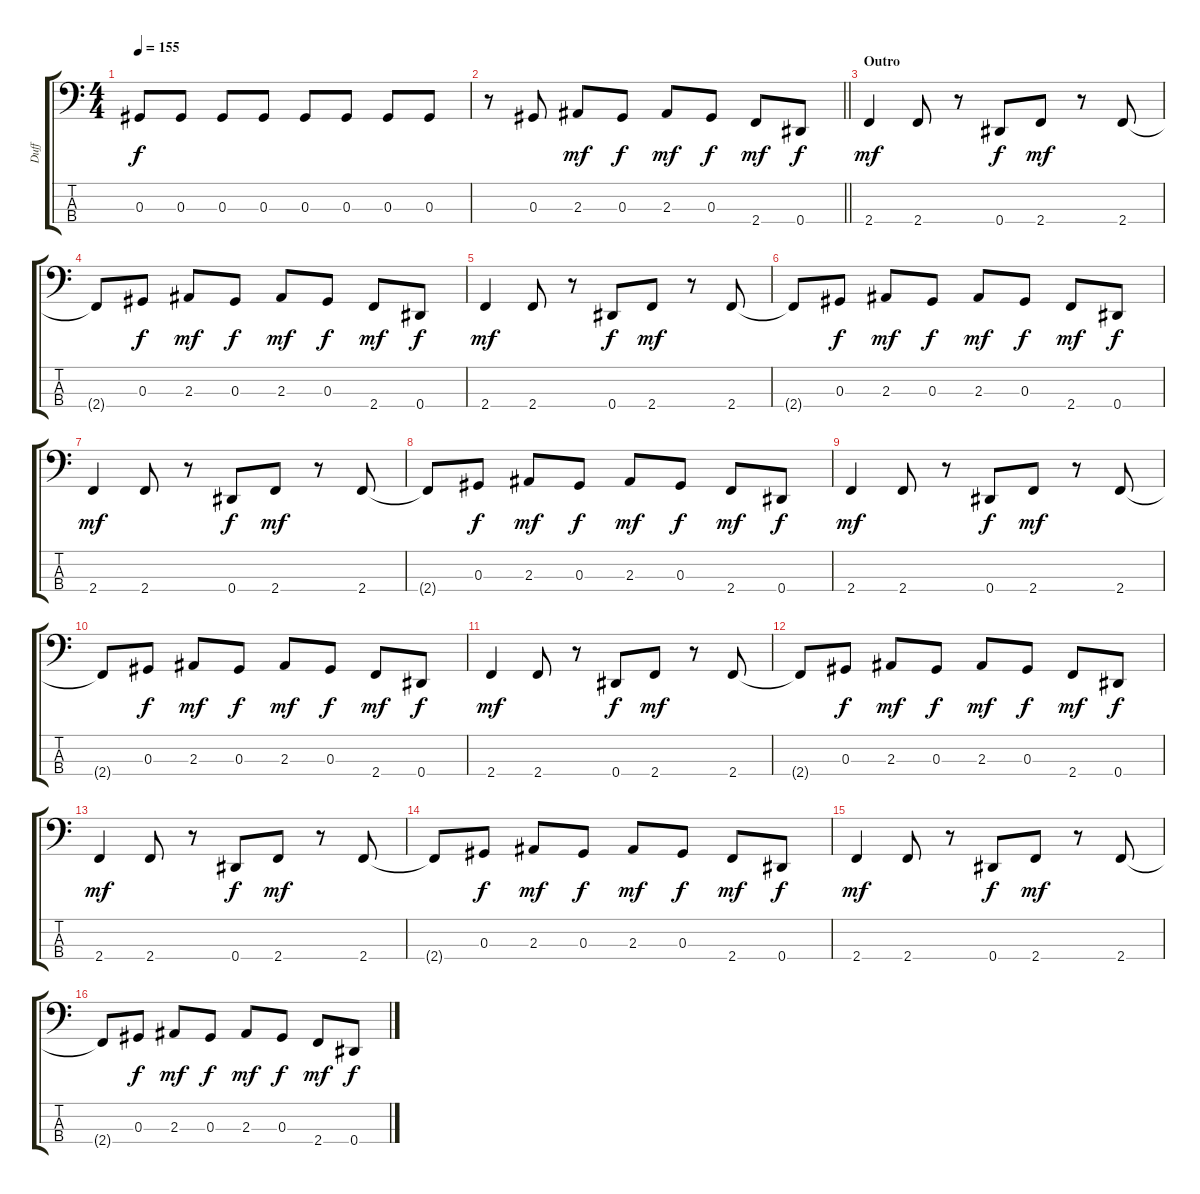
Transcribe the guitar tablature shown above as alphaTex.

\track ("Duff" "Duff") {instrument electricbasspick}
\staff {score tabs}
\tuning (Gb2 Db2 Ab1 Eb1) {hide}
\ts (4 4)
\tempo 155
\clef f4
\ks c
0.3.8{dy f} 0.3.8 0.3.8 0.3.8 0.3.8 0.3.8 0.3.8 0.3.8 |
\barLineRight lightlight
r.8 0.3.8 2.3.8{dy mf} 0.3.8{dy f} 2.3.8{dy mf} 0.3.8{dy f} 2.4.8{dy mf} 0.4.8{dy f} |
\section ("" "Outro")
2.4.4{dy mf} 2.4.8 r.8 0.4.8{dy f} 2.4.8{dy mf} r.8 2.4.8 |
2.4{t}.8 0.3.8{dy f} 2.3.8{dy mf} 0.3.8{dy f} 2.3.8{dy mf} 0.3.8{dy f} 2.4.8{dy mf} 0.4.8{dy f} |
2.4.4{dy mf} 2.4.8 r.8 0.4.8{dy f} 2.4.8{dy mf} r.8 2.4.8 |
2.4{t}.8 0.3.8{dy f} 2.3.8{dy mf} 0.3.8{dy f} 2.3.8{dy mf} 0.3.8{dy f} 2.4.8{dy mf} 0.4.8{dy f} |
2.4.4{dy mf} 2.4.8 r.8 0.4.8{dy f} 2.4.8{dy mf} r.8 2.4.8 |
2.4{t}.8 0.3.8{dy f} 2.3.8{dy mf} 0.3.8{dy f} 2.3.8{dy mf} 0.3.8{dy f} 2.4.8{dy mf} 0.4.8{dy f} |
2.4.4{dy mf} 2.4.8 r.8 0.4.8{dy f} 2.4.8{dy mf} r.8 2.4.8 |
2.4{t}.8 0.3.8{dy f} 2.3.8{dy mf} 0.3.8{dy f} 2.3.8{dy mf} 0.3.8{dy f} 2.4.8{dy mf} 0.4.8{dy f} |
2.4.4{dy mf} 2.4.8 r.8 0.4.8{dy f} 2.4.8{dy mf} r.8 2.4.8 |
2.4{t}.8 0.3.8{dy f} 2.3.8{dy mf} 0.3.8{dy f} 2.3.8{dy mf} 0.3.8{dy f} 2.4.8{dy mf} 0.4.8{dy f} |
2.4.4{dy mf} 2.4.8 r.8 0.4.8{dy f} 2.4.8{dy mf} r.8 2.4.8 |
2.4{t}.8 0.3.8{dy f} 2.3.8{dy mf} 0.3.8{dy f} 2.3.8{dy mf} 0.3.8{dy f} 2.4.8{dy mf} 0.4.8{dy f} |
2.4.4{dy mf} 2.4.8 r.8 0.4.8{dy f} 2.4.8{dy mf} r.8 2.4.8 |
2.4{t}.8 0.3.8{dy f} 2.3.8{dy mf} 0.3.8{dy f} 2.3.8{dy mf} 0.3.8{dy f} 2.4.8{dy mf} 0.4.8{dy f}
